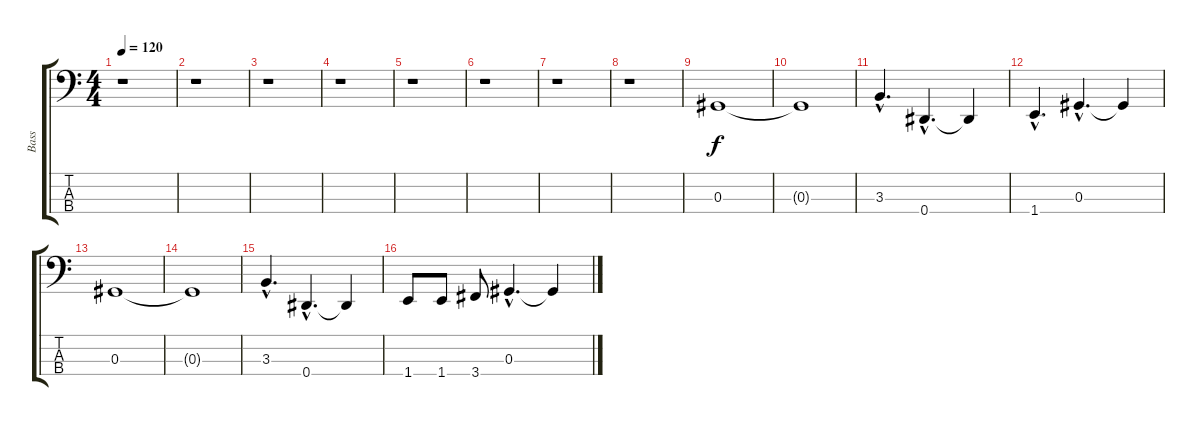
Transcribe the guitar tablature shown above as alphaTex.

\track ("Bass" "Bass") {instrument electricbassfinger}
\staff {score tabs}
\tuning (Gb2 Db2 Ab1 Eb1) {hide}
\ts (4 4)
\tempo 120
\clef f4
\ks c
r.1{dy f instrument electricbassfinger} |
r.1 |
r.1 |
r.1 |
r.1 |
r.1 |
r.1 |
r.1 |
0.3.1 |
0.3{t}.1 |
3.3{hac}.4{d} 0.4{hac}.4{d} 0.4{t}.4 |
1.4{hac}.4{d} 0.3{hac}.4{d} 0.3{t}.4 |
0.3.1 |
0.3{t}.1 |
3.3{hac}.4{d} 0.4{hac}.4{d} 0.4{t}.4 |
1.4.8 1.4.8 3.4.8 0.3{hac}.4{d} 0.3{t}.4
